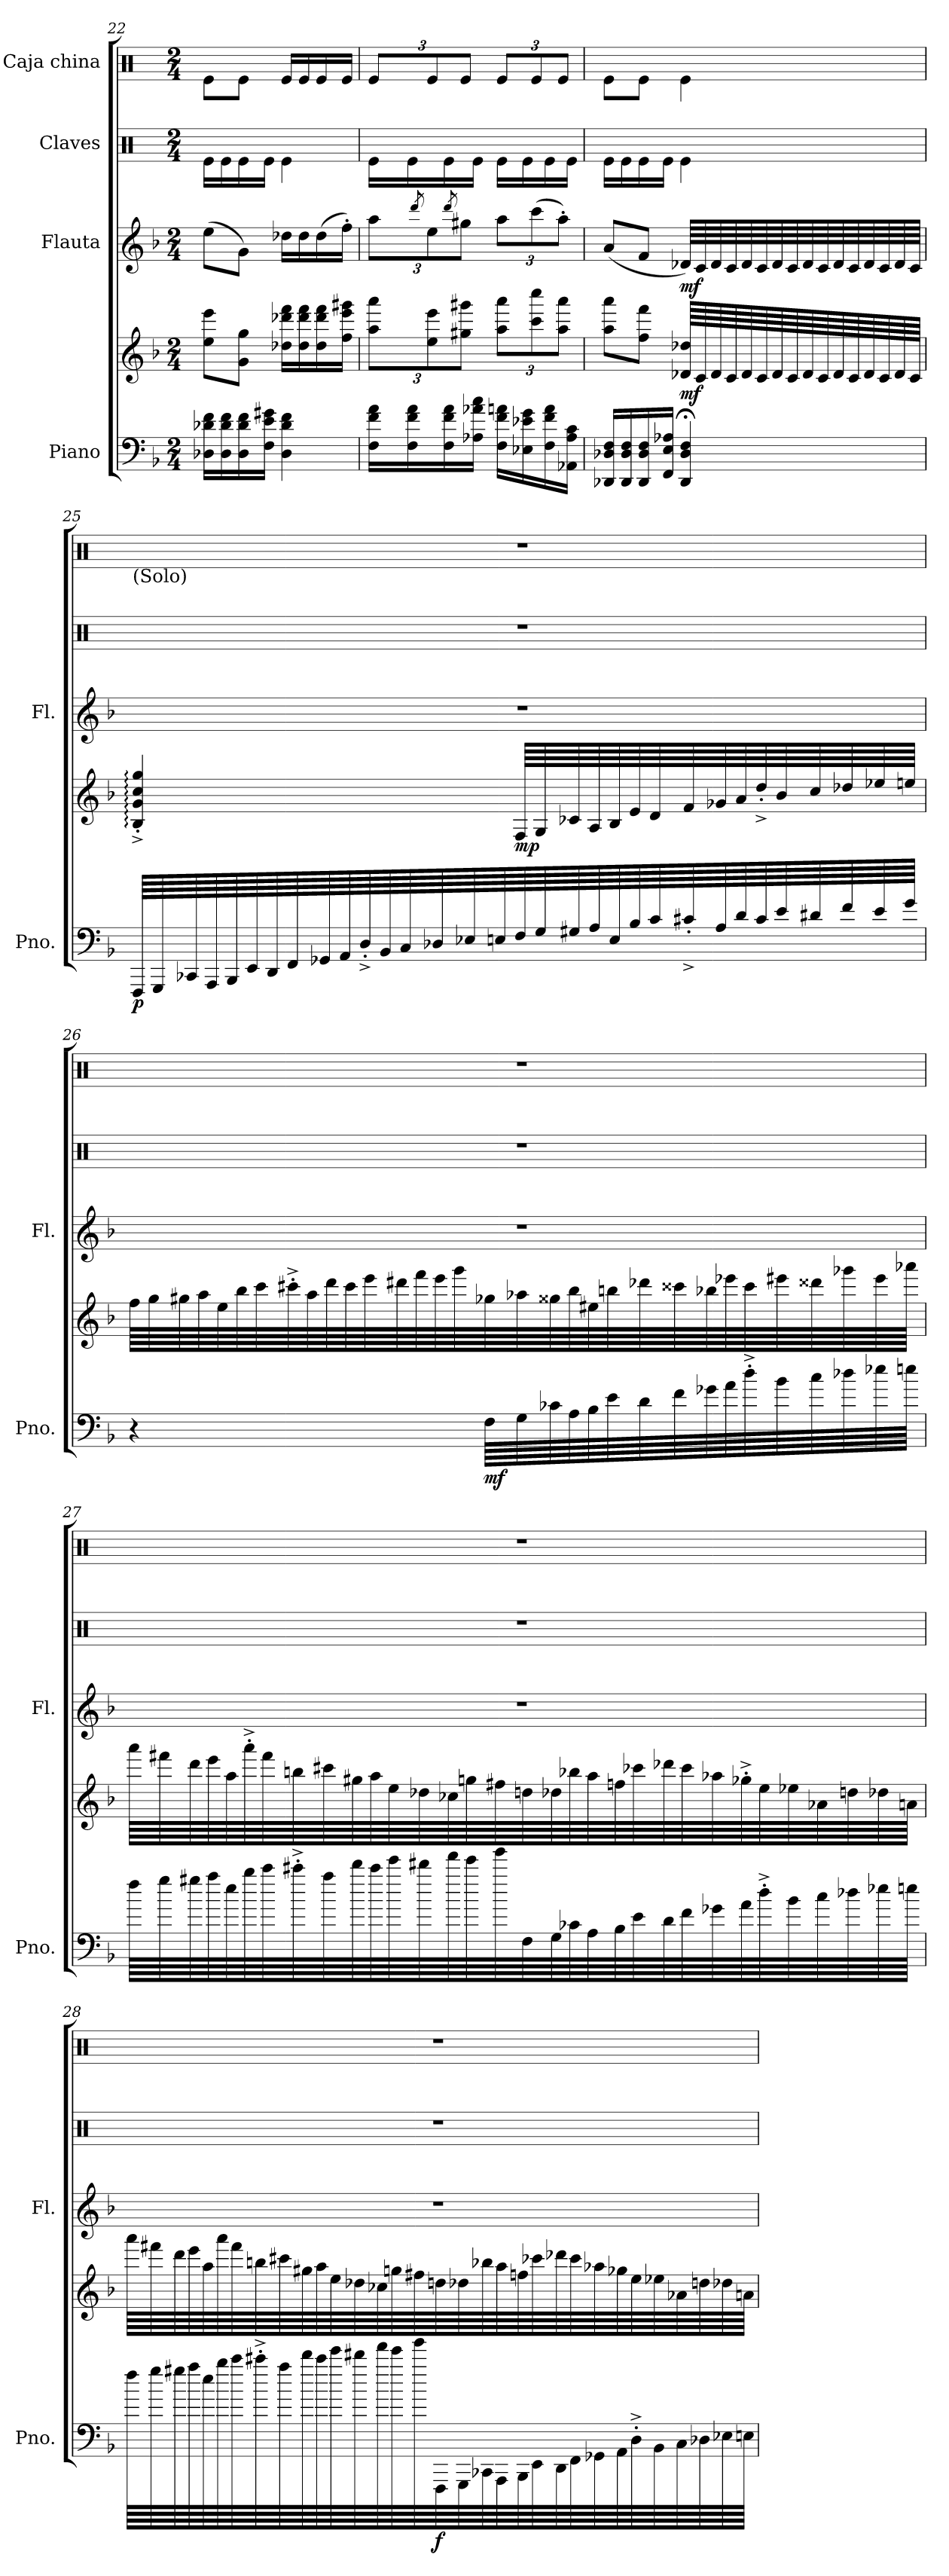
**kern	**kern	**dynam	**kern	**dynam	**kern	**kern
*part4	*part4	*part4	*part3	*part3	*part2	*part1
*staff5	*staff4	*staff4/5	*staff3	*staff3	*staff2	*staff1
*I"Piano	*	*	*I"Flauta	*	*I"Claves	*I"Caja china
*I'Pno.	*	*	*I'Fl.	*	*	*
!!LO:LB:g=z
*clefF4	*clefG2	*	*clefG2	*	*clefX	*clefX
*k[b-]	*k[b-]	*	*k[b-]	*	*k[]	*k[]
*M2/4	*M2/4	*	*M2/4	*	*M2/4	*M2/4
=22	=22	=22	=22	=22	=22	=22
16D-X\ 16d-X\ 16f\LL	8ee\ 8eee\L	.	(>8ee\L	.	16Re\LL	8Re\L
16D-\ 16d-\ 16f\	.	.	.	.	16Re\	.
16D-\ 16d-\ 16f\	8g\ 8gg\J	.	8g\J)	.	16Re\	8Re\J
16F\ 16e\ 16g#X\JJ	.	.	.	.	16Re\JJ	.
4D-\ 4d-\ 4f\	16dd-X\ 16ddd-X\ 16fff\LL	.	16dd-X\LL	.	4Re\	16Re/LL
.	16dd-\ 16ddd-\ 16fff\	.	16dd-\	.	.	16Re/
.	16dd-\ 16ddd-\ 16fff\	.	(>16dd-\	.	.	16Re/
.	16ff\ 16eee\ 16ggg#X\JJ	.	16ff'\JJ)	.	.	16Re/JJ
=23	=23	=23	=23	=23	=23	=23
*	*Xbrackettup	*	*Xbrackettup	*	*	*Xbrackettup
16F\ 16f\ 16a\LL	12aa\ 12aaa\L	.	12aa\L	.	16Re\LL	12Re/L
16F\ 16f\ 16a\	.	.	.	.	16Re\	.
.	.	.	8qddd/	.	.	.
.	12ee\ 12eee\	.	12ee\	.	.	12Re/
16F\ 16f\ 16a\	.	.	.	.	16Re\	.
.	.	.	8qddd/	.	.	.
.	12gg#X\ 12ggg#X\J	.	12gg#X\J	.	.	12Re/J
16A-X\ 16a-X\ 16cc\JJ	.	.	.	.	16Re\JJ	.
16F\ 16f\ 16an\LL	12aa\ 12aaa\L	.	12aa\L	.	16Re\LL	12Re/L
16E-X\ 16e-X\ 16g\	.	.	.	.	16Re\	.
.	12ccc\ 12cccc\	.	(>12ccc\	.	.	12Re/
16F\ 16f\ 16a\	.	.	.	.	16Re\	.
.	12aa\ 12aaa\J	.	12aa'\J)	.	.	12Re/J
16AA-X\ 16A-\ 16c\JJ	.	.	.	.	16Re\JJ	.
=24	=24	=24	=24	=24	=24	=24
16DD-X/ 16D-X/ 16F/LL	8aa\ 8aaa\L	.	(<8a/L	.	16Re\LL	8Re\L
16DD-/ 16D-/ 16F/	.	.	.	.	16Re\	.
16DD-/ 16D-/ 16F/	8ff\ 8fff\J	.	8f/J	.	16Re\	8Re\J
16FF/ 16E/ 16A-X/JJ	.	.	.	.	16Re\JJ	.
!	!	!LO:DY:b	!	!LO:DY:b	!	!
4DD-/;< 4D-/;< 4F/;<	64d-X/ 64dd-X/LLLL	mf	64d-X/LLLL)	mf	4Re\	4Re\
.	64c/	.	64c/	.	.	.
.	64d-/	.	64d-/	.	.	.
.	64c/	.	64c/	.	.	.
.	64d-/	.	64d-/	.	.	.
.	64c/	.	64c/	.	.	.
.	64d-/	.	64d-/	.	.	.
.	64c/	.	64c/	.	.	.
.	64d-/	.	64d-/	.	.	.
.	64c/	.	64c/	.	.	.
.	64d-/	.	64d-/	.	.	.
.	64c/	.	64c/	.	.	.
.	64d-/	.	64d-/	.	.	.
.	64c/	.	64c/	.	.	.
.	64d-/	.	64d-/	.	.	.
.	64c/JJJJ	.	64c/JJJJ	.	.	.
!!LO:PB:g=z
=25	=25	=25	=25	=25	=25	=25
!	!	!	!	!	!	!LO:TX:b:t=(Solo)
!	!	!LO:DY:b=2	!	!	!	!
64FFF/LLLL	4B-/:'^ 4g/:'^ 4cc/:'^ 4gg/:'^	p	2r	.	2r	2r
64GGG/	.	.	.	.	.	.
64CC-X/	.	.	.	.	.	.
64AAA/	.	.	.	.	.	.
64BBB-/	.	.	.	.	.	.
64EE/	.	.	.	.	.	.
64DD/	.	.	.	.	.	.
64FF/	.	.	.	.	.	.
64GG-X/	.	.	.	.	.	.
64AA/	.	.	.	.	.	.
64D'^/	.	.	.	.	.	.
64BB-/	.	.	.	.	.	.
64C/	.	.	.	.	.	.
64D-X/	.	.	.	.	.	.
64E-X/	.	.	.	.	.	.
64En/	.	.	.	.	.	.
!	!	!LO:DY:b	!	!	!	!
64F/	64F/LLLL	mp	.	.	.	.
64G/	64G/	.	.	.	.	.
64G#X/	64c-X/	.	.	.	.	.
64A/	64A/	.	.	.	.	.
64E/	64B-/	.	.	.	.	.
64B-/	64e/	.	.	.	.	.
64c/	64d/	.	.	.	.	.
64c#X'^/	64f/	.	.	.	.	.
64A/	64g-X/	.	.	.	.	.
64d/	64a/	.	.	.	.	.
64c#/	64dd'^/	.	.	.	.	.
64e/	64b-/	.	.	.	.	.
64d#X/	64cc/	.	.	.	.	.
64f/	64dd-X/	.	.	.	.	.
64e/	64ee-X/	.	.	.	.	.
64g/JJJJ	64een/JJJJ	.	.	.	.	.
!!LO:LB:g=z
=26	=26	=26	=26	=26	=26	=26
4r	64ff\LLLL	.	2r	.	2r	2r
.	64gg\	.	.	.	.	.
.	64gg#X\	.	.	.	.	.
.	64aa\	.	.	.	.	.
.	64ee\	.	.	.	.	.
.	64bb-\	.	.	.	.	.
.	64ccc\	.	.	.	.	.
.	64ccc#X'^\	.	.	.	.	.
.	64aa\	.	.	.	.	.
.	64ddd\	.	.	.	.	.
.	64ccc#\	.	.	.	.	.
.	64eee\	.	.	.	.	.
.	64ddd#X\	.	.	.	.	.
.	64fff\	.	.	.	.	.
.	64eee\	.	.	.	.	.
.	64ggg\	.	.	.	.	.
!	!	!LO:DY:b=2	!	!	!	!
64F\LLLL	64gg-X\	mf	.	.	.	.
64G\	64aa-X\	.	.	.	.	.
64c-X\	64gg##X\	.	.	.	.	.
64A\	64bb-\	.	.	.	.	.
64B-\	64ee#X\	.	.	.	.	.
64e\	64bbn\	.	.	.	.	.
64d\	64ddd-X\	.	.	.	.	.
64f\	64ccc##X\	.	.	.	.	.
64g-X\	64bb-X\	.	.	.	.	.
64a\	64eee-X\	.	.	.	.	.
64dd'^\	64ccc##\	.	.	.	.	.
64b-\	64eee#X\	.	.	.	.	.
64cc\	64ddd##X\	.	.	.	.	.
64dd-X\	64ggg-X\	.	.	.	.	.
64ee-X\	64eee#\	.	.	.	.	.
64een\JJJJ	64aaa-X\JJJJ	.	.	.	.	.
!!LO:PB:g=z
=27	=27	=27	=27	=27	=27	=27
64ff\LLLL	64aaa\LLLL	.	2r	.	2r	2r
64gg\	64fff#X\	.	.	.	.	.
64gg#X\	64ddd\	.	.	.	.	.
64aa\	64eee\	.	.	.	.	.
64ee\	64aa\	.	.	.	.	.
64bb-\	64aaa'^\	.	.	.	.	.
64ccc\	64fff#\	.	.	.	.	.
64ccc#X'^\	64bbn\	.	.	.	.	.
64aa\	64ccc#X\	.	.	.	.	.
64ddd\	64gg#X\	.	.	.	.	.
64ccc#\	64aa\	.	.	.	.	.
64eee\	64ee\	.	.	.	.	.
64ddd#X\	64dd-X\	.	.	.	.	.
64fff\	64cc-X\	.	.	.	.	.
64eee\	64ggn\	.	.	.	.	.
64ggg\	64ff#X\	.	.	.	.	.
64F\	64ddn\	.	.	.	.	.
64G\	64dd-X\	.	.	.	.	.
64c-X\	64bb-X\	.	.	.	.	.
64A\	64aa\	.	.	.	.	.
64B-\	64ffn\	.	.	.	.	.
64e\	64ccc-X\	.	.	.	.	.
64d\	64ddd-X\	.	.	.	.	.
64f\	64ccc-\	.	.	.	.	.
64g-X\	64aa-X\	.	.	.	.	.
64a\	64gg-X'^\	.	.	.	.	.
64dd'^\	64ee\	.	.	.	.	.
64b-\	64ee-X\	.	.	.	.	.
64cc\	64a-X\	.	.	.	.	.
64dd-X\	64ddn\	.	.	.	.	.
64ee-X\	64dd-X\	.	.	.	.	.
64een\JJJJ	64an\JJJJ	.	.	.	.	.
!!LO:LB:g=z
=28	=28	=28	=28	=28	=28	=28
64ff\LLLL	64aaa\LLLL	.	2r	.	2r	2r
64gg\	64fff#X\	.	.	.	.	.
64gg#X\	64ddd\	.	.	.	.	.
64aa\	64eee\	.	.	.	.	.
64ee\	64aa\	.	.	.	.	.
64bb-\	64aaa\	.	.	.	.	.
64ccc\	64fff#\	.	.	.	.	.
64ccc#X'^\	64bbn\	.	.	.	.	.
64aa\	64ccc#X\	.	.	.	.	.
64ddd\	64gg#X\	.	.	.	.	.
64ccc#\	64aa\	.	.	.	.	.
64eee\	64ee\	.	.	.	.	.
64ddd#X\	64dd-X\	.	.	.	.	.
64fff\	64cc-X\	.	.	.	.	.
64eee\	64ggn\	.	.	.	.	.
64ggg\	64ff#X\	.	.	.	.	.
!	!	!LO:DY:b=2	!	!	!	!
64FFF\	64ddn\	f	.	.	.	.
64GGG\	64dd-X\	.	.	.	.	.
64CC-X\	64bb-X\	.	.	.	.	.
64AAA\	64aa\	.	.	.	.	.
64BBB-\	64ffn\	.	.	.	.	.
64EE\	64ccc-X\	.	.	.	.	.
64DD\	64ddd-X\	.	.	.	.	.
64FF\	64ccc-\	.	.	.	.	.
64GG-X\	64aa-X\	.	.	.	.	.
64AA\	64gg-X\	.	.	.	.	.
64D'^\	64ee\	.	.	.	.	.
64BB-\	64ee-X\	.	.	.	.	.
64C\	64a-X\	.	.	.	.	.
64D-X\	64ddn\	.	.	.	.	.
64E-X\	64dd-X\	.	.	.	.	.
64En\JJJJ	64an\JJJJ	.	.	.	.	.
=	=	=	=	=	=	=
*-	*-	*-	*-	*-	*-	*-
